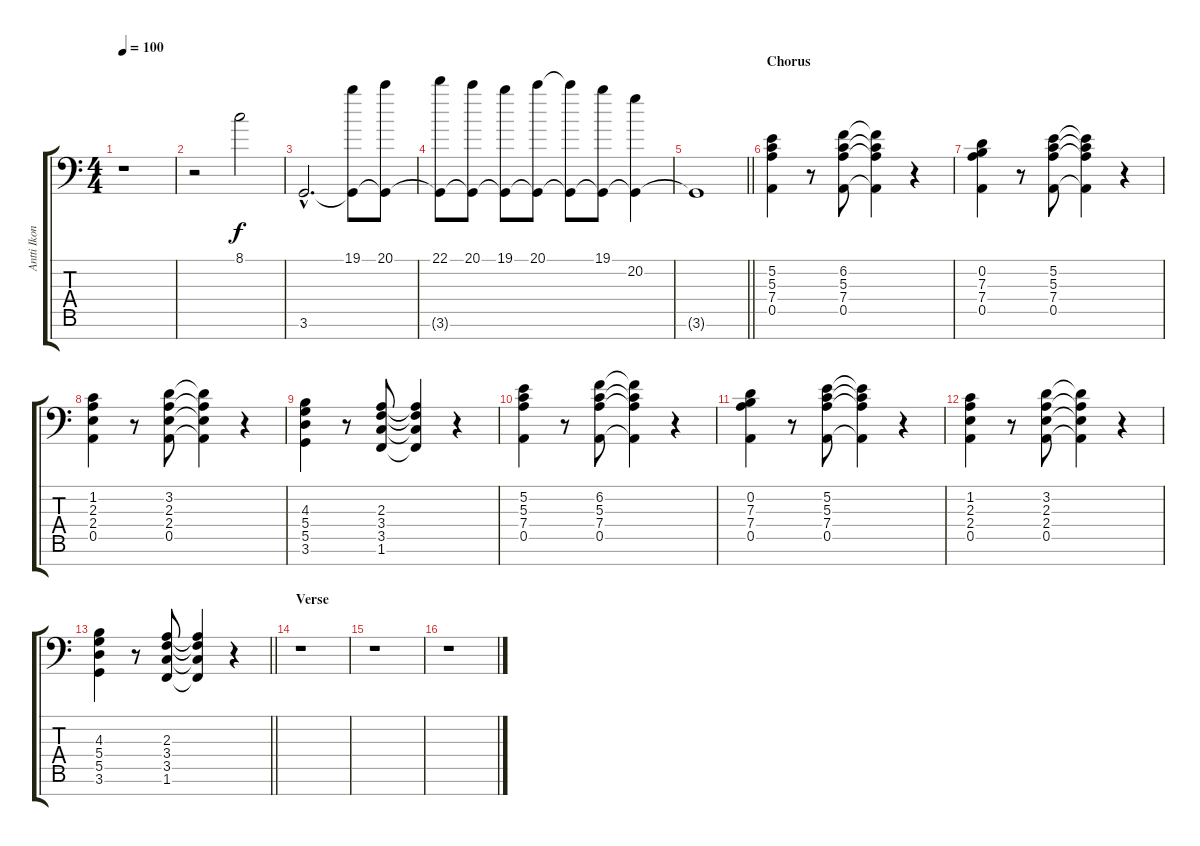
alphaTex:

\track ("Antti Ikonen" "Antti Ikon") {instrument stringensemble1}
\staff {score tabs}
\tuning (E4 B3 G3 D3 A2 E2 A1) {hide}
\ts (4 4)
\tempo 100
\clef f4
\ks c
r.1{dy f} |
r.2 8.1.2 |
3.6{hac}.2{d volume 11 instrument stringensemble1} (19.1 3.6{t}).8{instrument tubularbells} (20.1 3.6{t}).8 |
(22.1 3.6{t}).8 (20.1 3.6{t}).8 (19.1 3.6{t}).8 (20.1 3.6{t}).8 (20.1{t} 3.6{t}).8 (19.1 3.6{t}).8 (20.2 3.6{t}).4 |
\barLineRight lightlight
3.6{t}.1 |
\section ("" "Chorus")
(5.2 5.3 7.4 0.5).4{volume 11 instrument stringensemble1} r.8 (6.2 5.3 7.4 0.5).8 (6.2{t} 5.3{t} 7.4{t} 0.5{t}).4 r.4 |
(0.2 7.3 7.4 0.5).4 r.8 (5.2 5.3 7.4 0.5).8 (5.2{t} 5.3{t} 7.4{t} 0.5{t}).4 r.4 |
(1.2 2.3 2.4 0.5).4 r.8 (3.2 2.3 2.4 0.5).8 (3.2{t} 2.3{t} 2.4{t} 0.5{t}).4 r.4 |
(4.3 5.4 5.5 3.6).4 r.8 (2.3 3.4 3.5 1.6).8 (2.3{t} 3.4{t} 3.5{t} 1.6{t}).4 r.4 |
(5.2 5.3 7.4 0.5).4 r.8 (6.2 5.3 7.4 0.5).8 (6.2{t} 5.3{t} 7.4{t} 0.5{t}).4 r.4 |
(0.2 7.3 7.4 0.5).4 r.8 (5.2 5.3 7.4 0.5).8 (5.2{t} 5.3{t} 7.4{t} 0.5{t}).4 r.4 |
(1.2 2.3 2.4 0.5).4 r.8 (3.2 2.3 2.4 0.5).8 (3.2{t} 2.3{t} 2.4{t} 0.5{t}).4 r.4 |
\barLineRight lightlight
(4.3 5.4 5.5 3.6).4 r.8 (2.3 3.4 3.5 1.6).8 (2.3{t} 3.4{t} 3.5{t} 1.6{t}).4 r.4 |
\section ("" "Verse")
r.1 |
r.1 |
r.1
